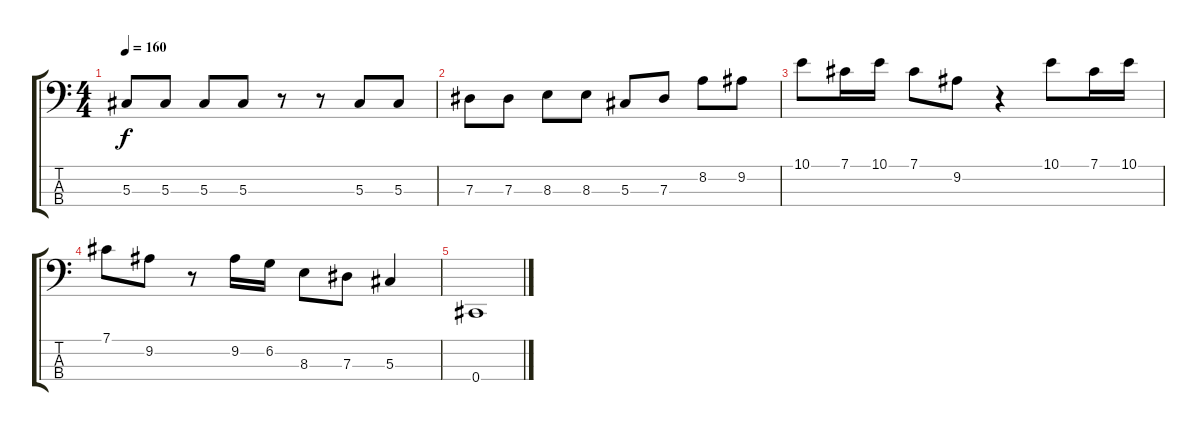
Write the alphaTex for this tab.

\track "" {instrument electricbasspick}
\staff {score tabs}
\tuning (Gb2 Db2 Ab1 Db1) {hide}
\ts (4 4)
\tempo 160
\clef f4
\ks c
5.3.8{dy f} 5.3.8 5.3.8 5.3.8 r.8 r.8 5.3.8 5.3.8 |
7.3.8 7.3.8 8.3.8 8.3.8 5.3.8 7.3.8 8.2.8 9.2.8 |
10.1.8 7.1.16 10.1.16 7.1.8 9.2.8 r.4 10.1.8 7.1.16 10.1.16 |
7.1.8 9.2.8 r.8 9.2.16 6.2.16 8.3.8 7.3.8 5.3.4 |
0.4.1
